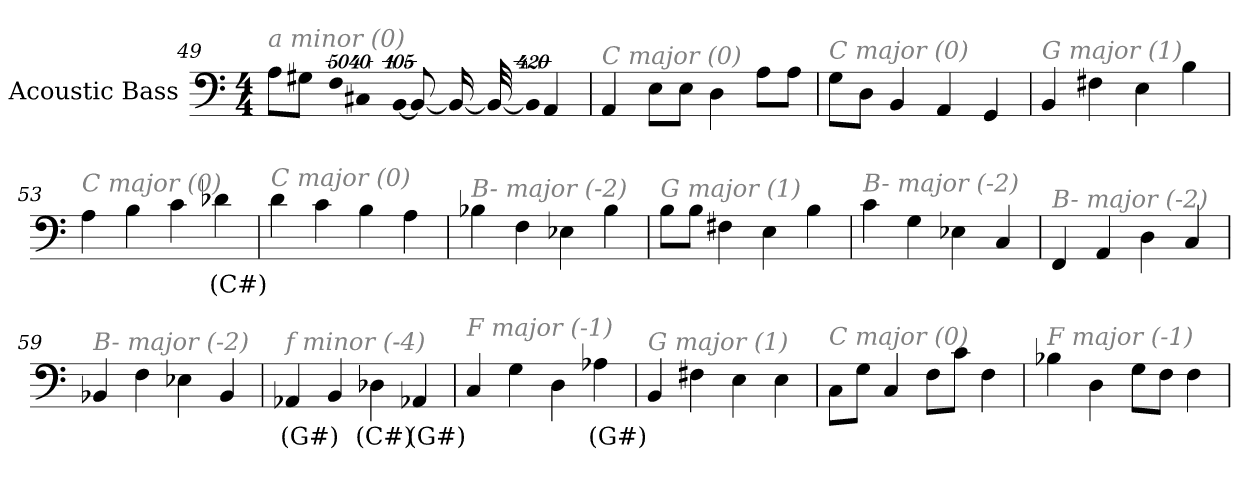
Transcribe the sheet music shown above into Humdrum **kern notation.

**kern	**text
*part1	*part1
*staff1	*staff1
*I"Acoustic Bass	*
*clefF4	*
*ITrd7c12	*
*k[]	*
*C:	*
*M4/4	*
=49	=49
!LO:TX:i:color=#808080:t=a minor (0)	!
8AAL	.
8GG#XJ	.
!LO:N:vis=8	!
40320%3347FF	.
!LO:N:vis=4	!
20160%3347CC#X	.
!LO:N:vis=1024	!
[13440%13BBB	.
8BBB_	.
16BBB_	.
32BBB_	.
!LO:N:vis=1024%31	!
13440%407BBB]	.
4AAA	.
=50	=50
!LO:TX:i:color=#808080:t=C major (0)	!
4AAA	.
8EEL	.
8EEJ	.
4DD	.
8AAL	.
8AAJ	.
=51	=51
!LO:TX:i:color=#808080:t=C major (0)	!
8GGL	.
8DDJ	.
4BBB	.
4AAA	.
4GGG	.
=52	=52
!LO:TX:i:color=#808080:t=G major (1)	!
4BBB	.
4FF#X	.
4EE	.
4BB	.
=53	=53
!LO:TX:i:color=#808080:t=C major (0)	!
4AA	.
4BB	.
4C	.
4D-Xi	(C#)
=54	=54
!LO:TX:i:color=#808080:t=C major (0)	!
4D	.
4C	.
4BB	.
4AA	.
=55	=55
!LO:TX:i:color=#808080:t=B- major (-2)	!
4BB-X	.
4FF	.
4EE-X	.
4BB-	.
=56	=56
!LO:TX:i:color=#808080:t=G major (1)	!
8BBL	.
8BBJ	.
4FF#X	.
4EE	.
4BB	.
=57	=57
!LO:TX:i:color=#808080:t=B- major (-2)	!
4C	.
4GG	.
4EE-X	.
4CC	.
=58	=58
!LO:TX:i:color=#808080:t=B- major (-2)	!
4FFF	.
4AAA	.
4DD	.
4CC	.
=59	=59
!LO:TX:i:color=#808080:t=B- major (-2)	!
4BBB-X	.
4FF	.
4EE-X	.
4BBB-	.
=60	=60
!LO:TX:i:color=#808080:t=f minor (-4)	!
4AAA-Xi	(G#)
4BBB	.
4DD-Xi	(C#)
4AAA-Xi	(G#)
=61	=61
!LO:TX:i:color=#808080:t=F major (-1)	!
4CC	.
4GG	.
4DD	.
4AA-Xi	(G#)
=62	=62
!LO:TX:i:color=#808080:t=G major (1)	!
4BBB	.
4FF#X	.
4EE	.
4EE	.
=63	=63
!LO:TX:i:color=#808080:t=C major (0)	!
8CCL	.
8GGJ	.
4CC	.
8FFL	.
8CJ	.
4FF	.
=64	=64
!LO:TX:i:color=#808080:t=F major (-1)	!
4BB-X	.
4DD	.
8GGL	.
8FFJ	.
4FF	.
=	=
*-	*-
